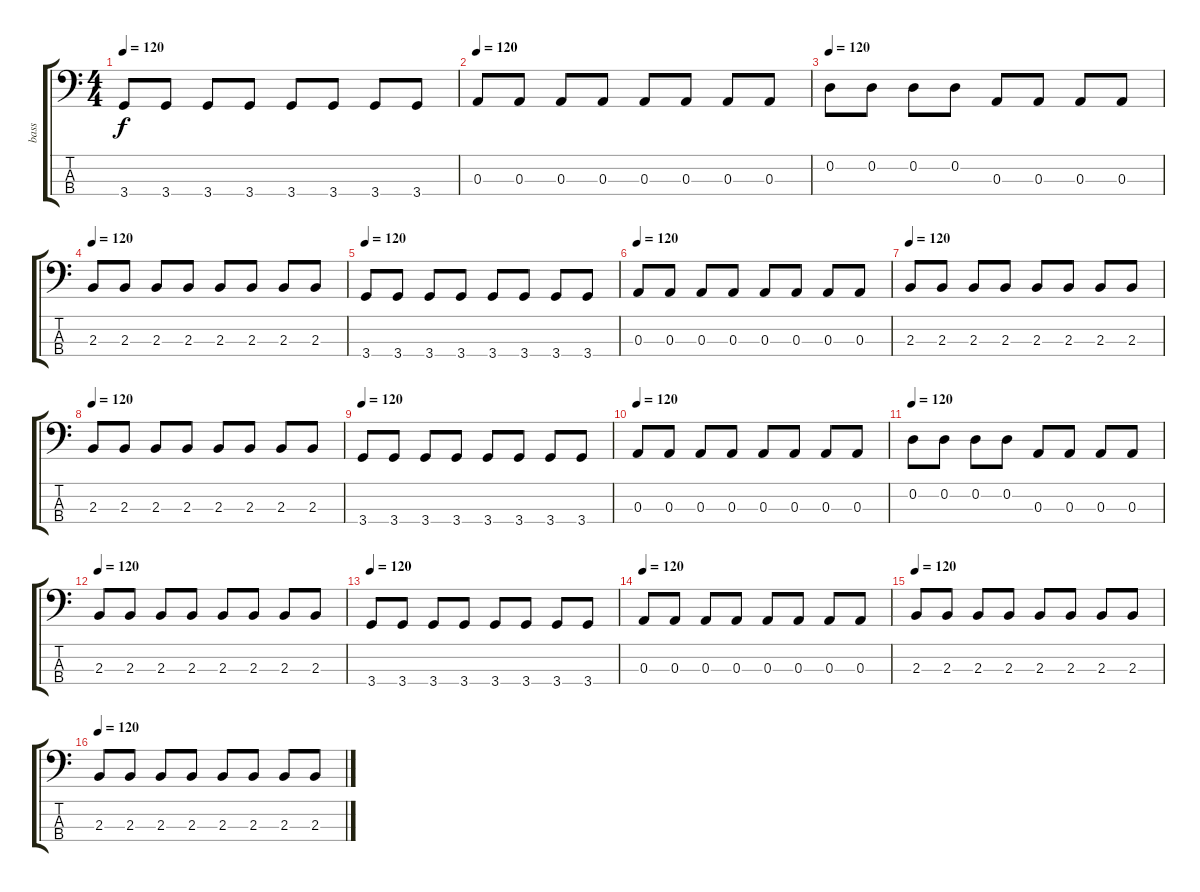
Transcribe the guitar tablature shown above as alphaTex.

\track ("bass" "bass") {instrument electricbasspick}
\staff {score tabs}
\tuning (G2 D2 A1 E1) {hide}
\ts (4 4)
\tempo 120
\clef f4
\ks c
3.4.8{dy f} 3.4.8 3.4.8 3.4.8 3.4.8 3.4.8 3.4.8 3.4.8 |
\tempo 120
0.3.8 0.3.8 0.3.8 0.3.8 0.3.8 0.3.8 0.3.8 0.3.8 |
\tempo 120
0.2.8 0.2.8 0.2.8 0.2.8 0.3.8 0.3.8 0.3.8 0.3.8 |
\tempo 120
2.3.8 2.3.8 2.3.8 2.3.8 2.3.8 2.3.8 2.3.8 2.3.8 |
\tempo 120
3.4.8 3.4.8 3.4.8 3.4.8 3.4.8 3.4.8 3.4.8 3.4.8 |
\tempo 120
0.3.8 0.3.8 0.3.8 0.3.8 0.3.8 0.3.8 0.3.8 0.3.8 |
\tempo 120
2.3.8 2.3.8 2.3.8 2.3.8 2.3.8 2.3.8 2.3.8 2.3.8 |
\tempo 120
2.3.8 2.3.8 2.3.8 2.3.8 2.3.8 2.3.8 2.3.8 2.3.8 |
\tempo 120
3.4.8 3.4.8 3.4.8 3.4.8 3.4.8 3.4.8 3.4.8 3.4.8 |
\tempo 120
0.3.8 0.3.8 0.3.8 0.3.8 0.3.8 0.3.8 0.3.8 0.3.8 |
\tempo 120
0.2.8 0.2.8 0.2.8 0.2.8 0.3.8 0.3.8 0.3.8 0.3.8 |
\tempo 120
2.3.8 2.3.8 2.3.8 2.3.8 2.3.8 2.3.8 2.3.8 2.3.8 |
\tempo 120
3.4.8 3.4.8 3.4.8 3.4.8 3.4.8 3.4.8 3.4.8 3.4.8 |
\tempo 120
0.3.8 0.3.8 0.3.8 0.3.8 0.3.8 0.3.8 0.3.8 0.3.8 |
\tempo 120
2.3.8 2.3.8 2.3.8 2.3.8 2.3.8 2.3.8 2.3.8 2.3.8 |
\tempo 120
2.3.8 2.3.8 2.3.8 2.3.8 2.3.8 2.3.8 2.3.8 2.3.8
